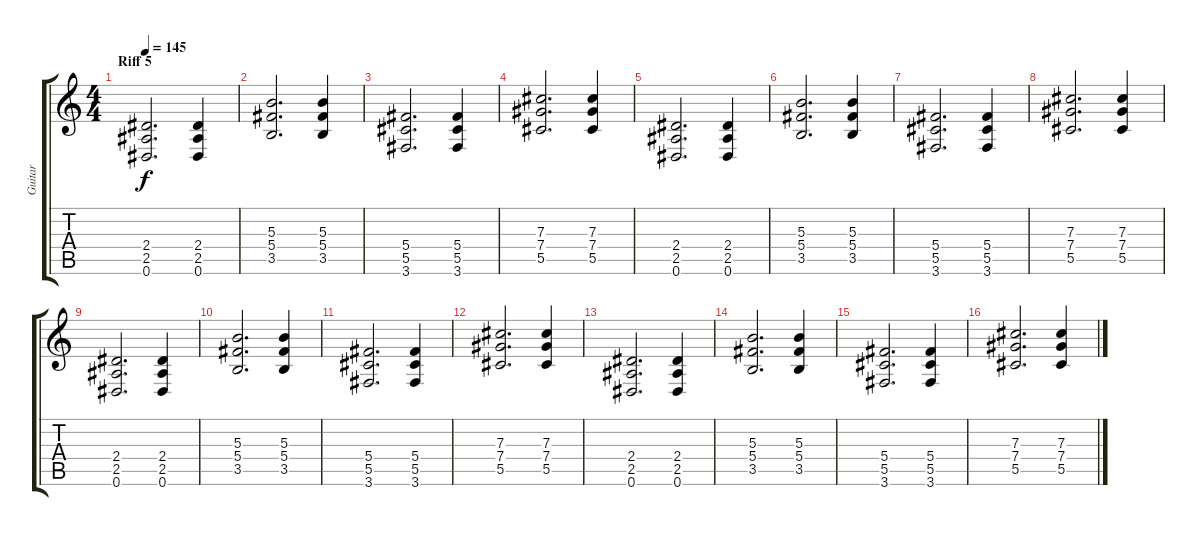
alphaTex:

\track ("Guitar" "Guitar") {instrument distortionguitar}
\staff {score tabs}
\tuning (Eb4 Bb3 Gb3 Db3 Ab2 Eb2) {hide}
\ts (4 4)
\section ("" "Riff 5")
\tempo 145
\clef g2
\ks c
(2.4 2.5 0.6).2{d dy f} (2.4 2.5 0.6).4 |
(5.3 5.4 3.5).2{d} (5.3 5.4 3.5).4 |
(5.4 5.5 3.6).2{d} (5.4 5.5 3.6).4 |
(7.3 7.4 5.5).2{d} (7.3 7.4 5.5).4 |
(2.4 2.5 0.6).2{d} (2.4 2.5 0.6).4 |
(5.3 5.4 3.5).2{d} (5.3 5.4 3.5).4 |
(5.4 5.5 3.6).2{d} (5.4 5.5 3.6).4 |
(7.3 7.4 5.5).2{d} (7.3 7.4 5.5).4 |
(2.4 2.5 0.6).2{d} (2.4 2.5 0.6).4 |
(5.3 5.4 3.5).2{d} (5.3 5.4 3.5).4 |
(5.4 5.5 3.6).2{d} (5.4 5.5 3.6).4 |
(7.3 7.4 5.5).2{d} (7.3 7.4 5.5).4 |
(2.4 2.5 0.6).2{d} (2.4 2.5 0.6).4 |
(5.3 5.4 3.5).2{d} (5.3 5.4 3.5).4 |
(5.4 5.5 3.6).2{d} (5.4 5.5 3.6).4 |
(7.3 7.4 5.5).2{d} (7.3 7.4 5.5).4
